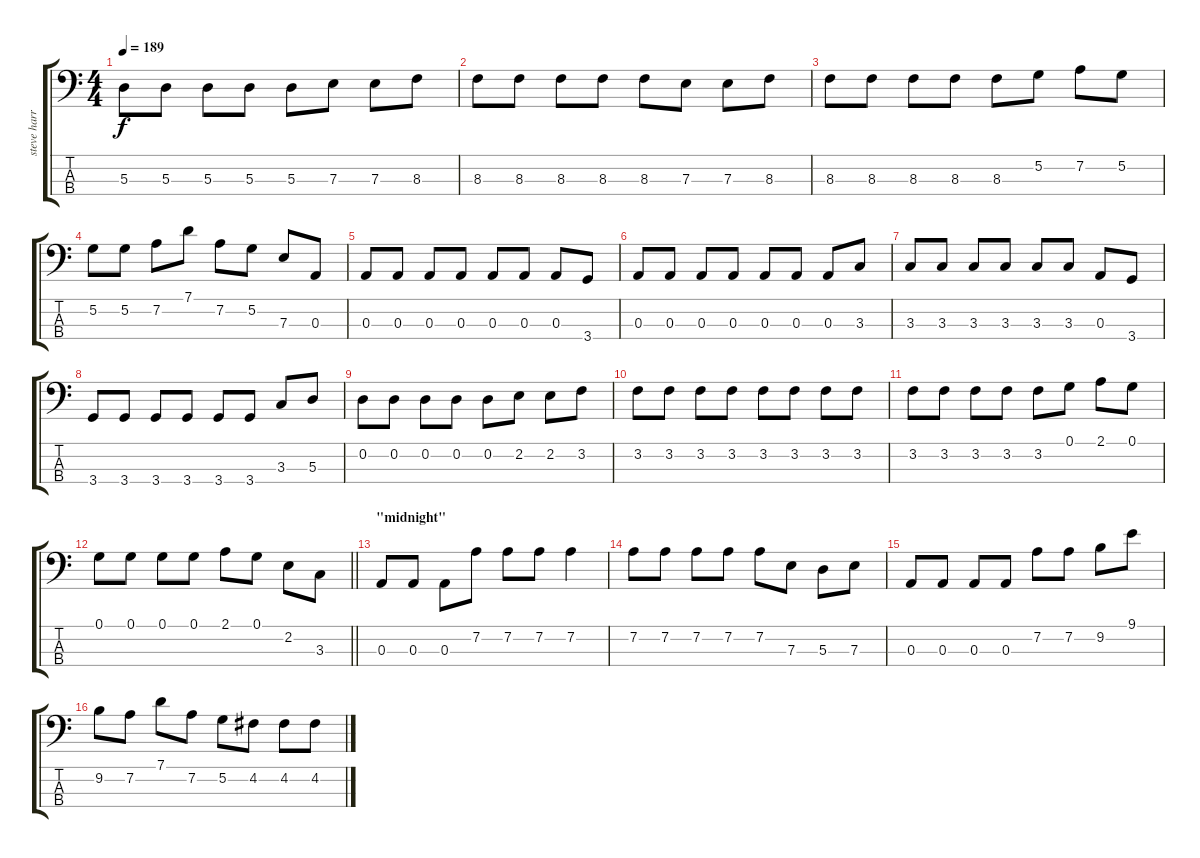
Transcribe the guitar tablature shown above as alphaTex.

\track ("steve harris" "steve harr") {instrument electricbassfinger}
\staff {score tabs}
\tuning (G2 D2 A1 E1) {hide}
\ts (4 4)
\tempo 189
\clef f4
\ks c
5.3.8{dy f} 5.3.8 5.3.8 5.3.8 5.3.8 7.3.8 7.3.8 8.3.8 |
8.3.8 8.3.8 8.3.8 8.3.8 8.3.8 7.3.8 7.3.8 8.3.8 |
8.3.8 8.3.8 8.3.8 8.3.8 8.3.8 5.2.8 7.2.8 5.2.8 |
5.2.8 5.2.8 7.2.8 7.1.8 7.2.8 5.2.8 7.3.8 0.3.8 |
0.3.8 0.3.8 0.3.8 0.3.8 0.3.8 0.3.8 0.3.8 3.4.8 |
0.3.8 0.3.8 0.3.8 0.3.8 0.3.8 0.3.8 0.3.8 3.3.8 |
3.3.8 3.3.8 3.3.8 3.3.8 3.3.8 3.3.8 0.3.8 3.4.8 |
3.4.8 3.4.8 3.4.8 3.4.8 3.4.8 3.4.8 3.3.8 5.3.8 |
0.2.8 0.2.8 0.2.8 0.2.8 0.2.8 2.2.8 2.2.8 3.2.8 |
3.2.8 3.2.8 3.2.8 3.2.8 3.2.8 3.2.8 3.2.8 3.2.8 |
3.2.8 3.2.8 3.2.8 3.2.8 3.2.8 0.1.8 2.1.8 0.1.8 |
\barLineRight lightlight
0.1.8 0.1.8 0.1.8 0.1.8 2.1.8 0.1.8 2.2.8 3.3.8 |
\section ("" "\"midnight\"")
0.3.8 0.3.8 0.3.8 7.2.8 7.2.8 7.2.8 7.2.4 |
7.2.8 7.2.8 7.2.8 7.2.8 7.2.8 7.3.8 5.3.8 7.3.8 |
0.3.8 0.3.8 0.3.8 0.3.8 7.2.8 7.2.8 9.2.8 9.1.8 |
9.2.8 7.2.8 7.1.8 7.2.8 5.2.8 4.2.8 4.2.8 4.2.8
